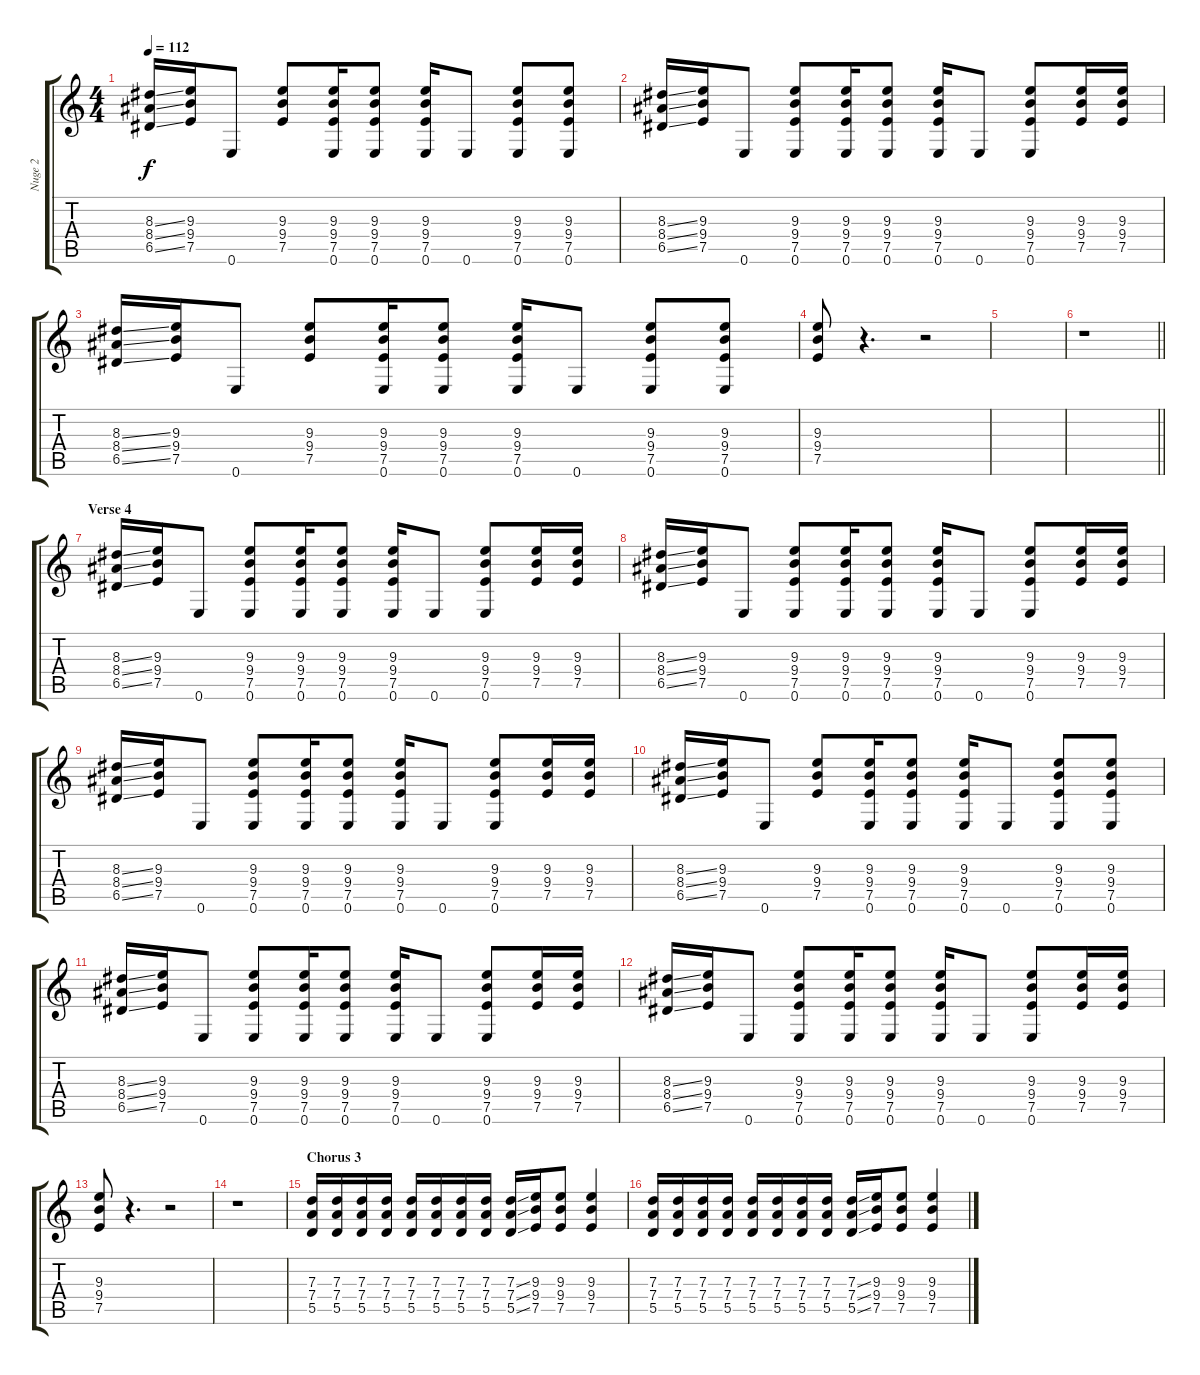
\track ("Nuge 2" "Nuge 2") {instrument overdrivenguitar}
\staff {score tabs}
\tuning (E4 B3 G3 D3 A2 E2) {hide}
\ts (4 4)
\tempo 112
\clef g2
\ks c
(8.3{ss} 8.4{ss} 6.5{ss}).16{dy f} (9.3 9.4 7.5).16 0.6.8 (9.3 9.4 7.5).8 (9.3 9.4 7.5 0.6).16 (9.3 9.4 7.5 0.6).8 (9.3 9.4 7.5 0.6).16 0.6.8 (9.3 9.4 7.5 0.6).8 (9.3 9.4 7.5 0.6).8 |
(8.3{ss} 8.4{ss} 6.5{ss}).16 (9.3 9.4 7.5).16 0.6.8 (9.3 9.4 7.5 0.6).8 (9.3 9.4 7.5 0.6).16 (9.3 9.4 7.5 0.6).8 (9.3 9.4 7.5 0.6).16 0.6.8 (9.3 9.4 7.5 0.6).8 (9.3 9.4 7.5).16 (9.3 9.4 7.5).16 |
(8.3{ss} 8.4{ss} 6.5{ss}).16 (9.3 9.4 7.5).16 0.6.8 (9.3 9.4 7.5).8 (9.3 9.4 7.5 0.6).16 (9.3 9.4 7.5 0.6).8 (9.3 9.4 7.5 0.6).16 0.6.8 (9.3 9.4 7.5 0.6).8 (9.3 9.4 7.5 0.6).8 |
(9.3 9.4 7.5).8 r.4{d} r.2 |
|
\barLineRight lightlight
r.1 |
\section ("" "Verse 4")
(8.3{ss} 8.4{ss} 6.5{ss}).16 (9.3 9.4 7.5).16 0.6.8 (9.3 9.4 7.5 0.6).8 (9.3 9.4 7.5 0.6).16 (9.3 9.4 7.5 0.6).8 (9.3 9.4 7.5 0.6).16 0.6.8 (9.3 9.4 7.5 0.6).8 (9.3 9.4 7.5).16 (9.3 9.4 7.5).16 |
(8.3{ss} 8.4{ss} 6.5{ss}).16 (9.3 9.4 7.5).16 0.6.8 (9.3 9.4 7.5 0.6).8 (9.3 9.4 7.5 0.6).16 (9.3 9.4 7.5 0.6).8 (9.3 9.4 7.5 0.6).16 0.6.8 (9.3 9.4 7.5 0.6).8 (9.3 9.4 7.5).16 (9.3 9.4 7.5).16 |
(8.3{ss} 8.4{ss} 6.5{ss}).16 (9.3 9.4 7.5).16 0.6.8 (9.3 9.4 7.5 0.6).8 (9.3 9.4 7.5 0.6).16 (9.3 9.4 7.5 0.6).8 (9.3 9.4 7.5 0.6).16 0.6.8 (9.3 9.4 7.5 0.6).8 (9.3 9.4 7.5).16 (9.3 9.4 7.5).16 |
(8.3{ss} 8.4{ss} 6.5{ss}).16 (9.3 9.4 7.5).16 0.6.8 (9.3 9.4 7.5).8 (9.3 9.4 7.5 0.6).16 (9.3 9.4 7.5 0.6).8 (9.3 9.4 7.5 0.6).16 0.6.8 (9.3 9.4 7.5 0.6).8 (9.3 9.4 7.5 0.6).8 |
(8.3{ss} 8.4{ss} 6.5{ss}).16 (9.3 9.4 7.5).16 0.6.8 (9.3 9.4 7.5 0.6).8 (9.3 9.4 7.5 0.6).16 (9.3 9.4 7.5 0.6).8 (9.3 9.4 7.5 0.6).16 0.6.8 (9.3 9.4 7.5 0.6).8 (9.3 9.4 7.5).16 (9.3 9.4 7.5).16 |
(8.3{ss} 8.4{ss} 6.5{ss}).16 (9.3 9.4 7.5).16 0.6.8 (9.3 9.4 7.5 0.6).8 (9.3 9.4 7.5 0.6).16 (9.3 9.4 7.5 0.6).8 (9.3 9.4 7.5 0.6).16 0.6.8 (9.3 9.4 7.5 0.6).8 (9.3 9.4 7.5).16 (9.3 9.4 7.5).16 |
(9.3 9.4 7.5).8 r.4{d} r.2 |
r.1 |
\section ("" "Chorus 3")
(7.3 7.4 5.5).16 (7.3 7.4 5.5).16 (7.3 7.4 5.5).16 (7.3 7.4 5.5).16 (7.3 7.4 5.5).16 (7.3 7.4 5.5).16 (7.3 7.4 5.5).16 (7.3 7.4 5.5).16 (7.3{ss} 7.4{ss} 5.5{ss}).16 (9.3 9.4 7.5).16 (9.3 9.4 7.5).8 (9.3 9.4 7.5).4 |
(7.3 7.4 5.5).16 (7.3 7.4 5.5).16 (7.3 7.4 5.5).16 (7.3 7.4 5.5).16 (7.3 7.4 5.5).16 (7.3 7.4 5.5).16 (7.3 7.4 5.5).16 (7.3 7.4 5.5).16 (7.3{ss} 7.4{ss} 5.5{ss}).16 (9.3 9.4 7.5).16 (9.3 9.4 7.5).8 (9.3 9.4 7.5).4
